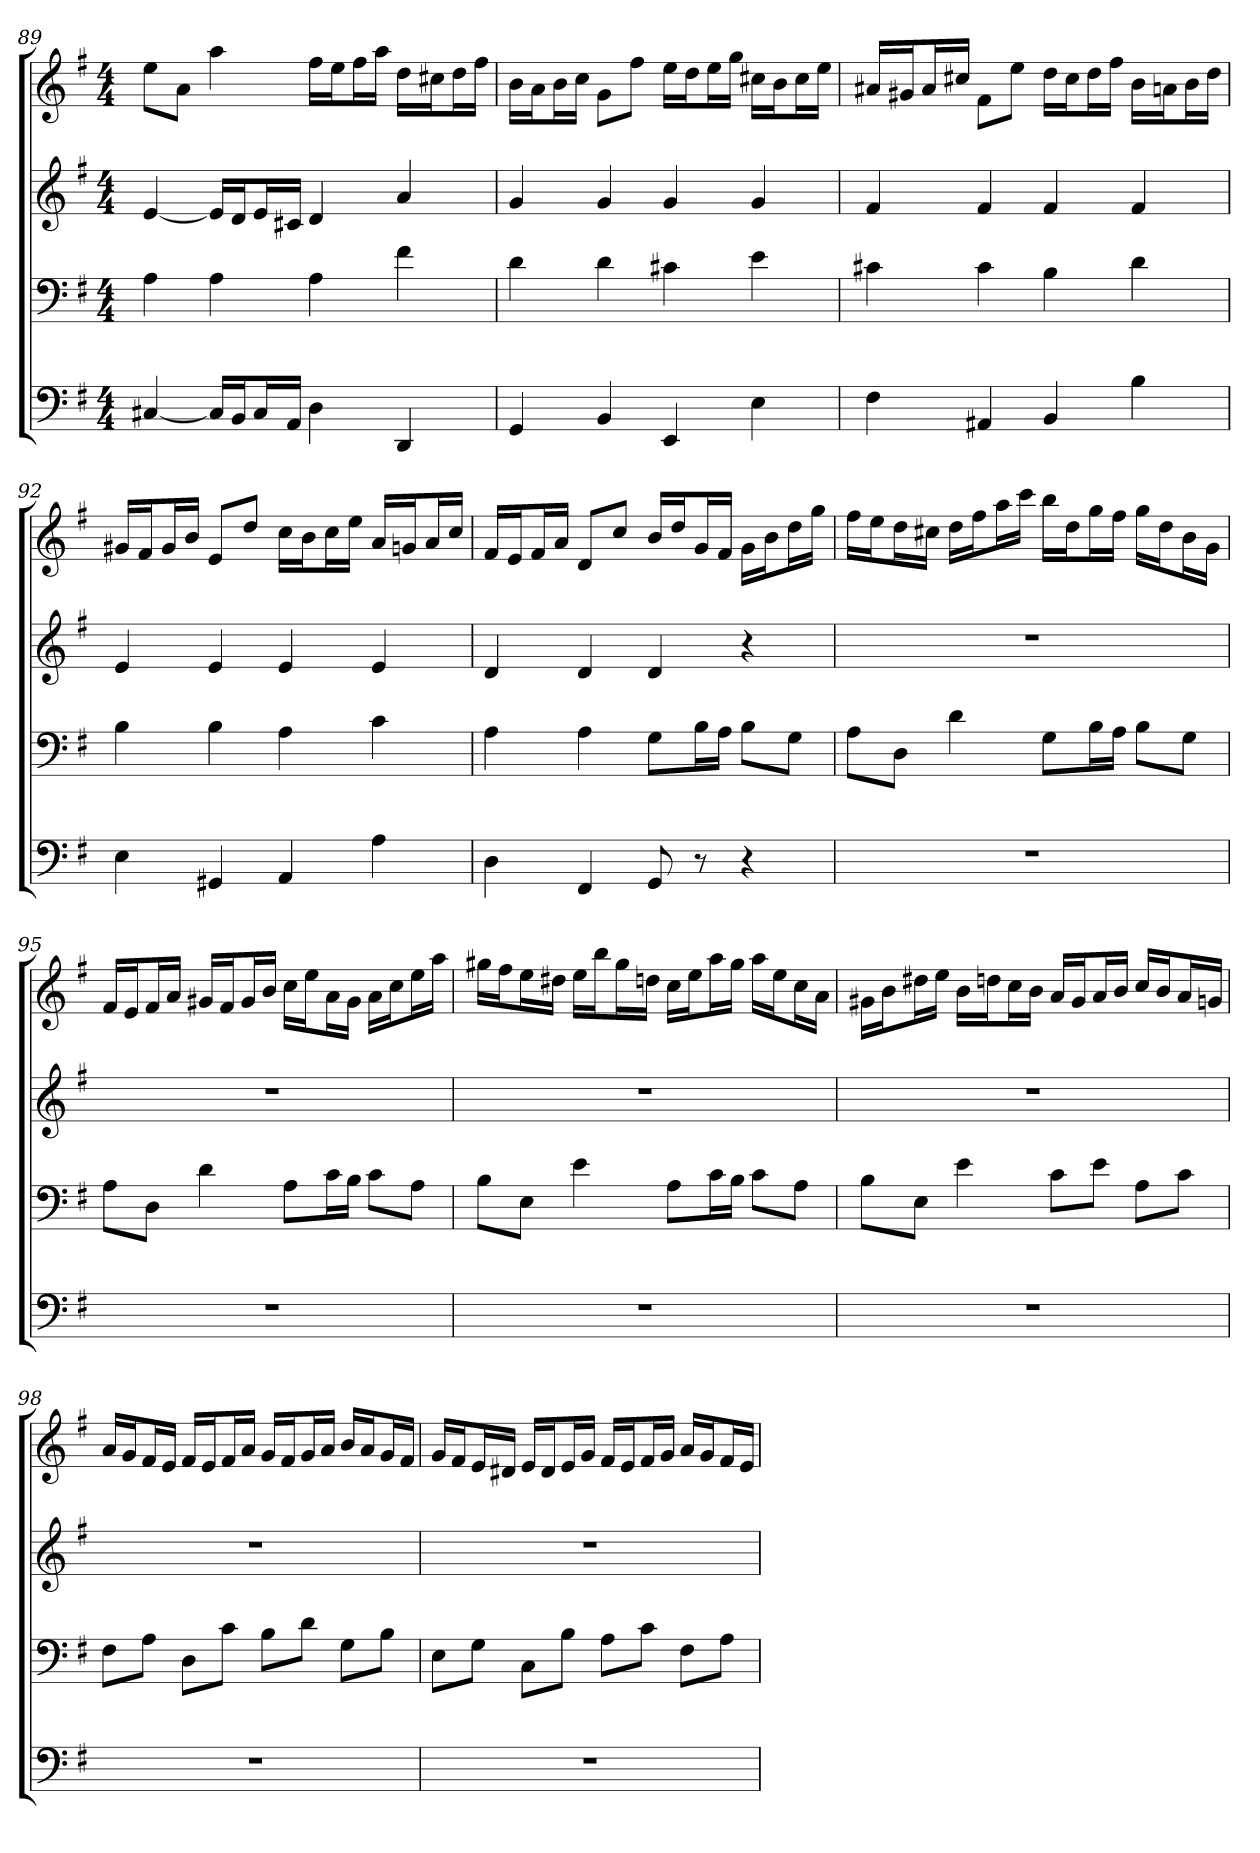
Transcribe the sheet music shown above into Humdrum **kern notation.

**kern	**kern	**kern	**kern
*part4	*part3	*part2	*part1
*staff4	*staff3	*staff2	*staff1
*k[f#]	*k[f#]	*k[f#]	*k[f#]
*M4/4	*M4/4	*M4/4	*M4/4
=89	=89	=89	=89
[4C#X	4A	[4e	8eeL
.	.	.	8aJ
16C#LL]	4A	16eLL]	4aa
16BBJ	.	16dJ	.
16C#L	.	16eL	.
16AAJJ	.	16c#XJJ	.
4D	4A	4d	16ff#LL
.	.	.	16eeJ
.	.	.	16ff#L
.	.	.	16aaJJ
4DD	4f#	4a	16ddLL
.	.	.	16cc#XJ
.	.	.	16ddL
.	.	.	16ff#JJ
=90	=90	=90	=90
4GG	4d	4g	16bLL
.	.	.	16aJ
.	.	.	16bL
.	.	.	16ccJJ
4BB	4d	4g	8gL
.	.	.	8ff#J
4EE	4c#X	4g	16eeLL
.	.	.	16ddJ
.	.	.	16eeL
.	.	.	16ggJJ
4E	4e	4g	16cc#XLL
.	.	.	16bJ
.	.	.	16cc#L
.	.	.	16eeJJ
=91	=91	=91	=91
4F#	4c#X	4f#	16a#XLL
.	.	.	16g#XJ
.	.	.	16a#L
.	.	.	16cc#XJJ
4AA#X	4c#	4f#	8f#L
.	.	.	8eeJ
4BB	4B	4f#	16ddLL
.	.	.	16cc#J
.	.	.	16ddL
.	.	.	16ff#JJ
4B	4d	4f#	16bLL
.	.	.	16anJ
.	.	.	16bL
.	.	.	16ddJJ
=92	=92	=92	=92
4E	4B	4e	16g#XLL
.	.	.	16f#J
.	.	.	16g#L
.	.	.	16bJJ
4GG#X	4B	4e	8eL
.	.	.	8ddJ
4AA	4A	4e	16ccLL
.	.	.	16bJ
.	.	.	16ccL
.	.	.	16eeJJ
4A	4c	4e	16aLL
.	.	.	16gnJ
.	.	.	16aL
.	.	.	16ccJJ
=93	=93	=93	=93
4D	4A	4d	16f#LL
.	.	.	16eJ
.	.	.	16f#L
.	.	.	16aJJ
4FF#	4A	4d	8dL
.	.	.	8ccJ
8GG	8GL	4d	16bLL
.	.	.	16ddJ
8r	16BL	.	16gL
.	16AJJ	.	16f#JJ
4r	8BL	4r	16gLL
.	.	.	16bJ
.	8GJ	.	16ddL
.	.	.	16ggJJ
=94	=94	=94	=94
1r	8AL	1r	16ff#LL
.	.	.	16eeJ
.	8DJ	.	16ddL
.	.	.	16cc#XJJ
.	4d	.	16ddLL
.	.	.	16ff#J
.	.	.	16aaL
.	.	.	16cccJJ
.	8GL	.	16bbLL
.	.	.	16ddJ
.	16BL	.	16ggL
.	16AJJ	.	16ff#JJ
.	8BL	.	16ggLL
.	.	.	16ddJ
.	8GJ	.	16bL
.	.	.	16gJJ
=95	=95	=95	=95
1r	8AL	1r	16f#LL
.	.	.	16eJ
.	8DJ	.	16f#L
.	.	.	16aJJ
.	4d	.	16g#XLL
.	.	.	16f#J
.	.	.	16g#L
.	.	.	16bJJ
.	8AL	.	16ccLL
.	.	.	16eeJ
.	16cL	.	16aL
.	16BJJ	.	16g#JJ
.	8cL	.	16aLL
.	.	.	16ccJ
.	8AJ	.	16eeL
.	.	.	16aaJJ
=96	=96	=96	=96
1r	8BL	1r	16gg#XLL
.	.	.	16ff#J
.	8EJ	.	16eeL
.	.	.	16dd#XJJ
.	4e	.	16eeLL
.	.	.	16bbJ
.	.	.	16gg#L
.	.	.	16ddnJJ
.	8AL	.	16ccLL
.	.	.	16eeJ
.	16cL	.	16aaL
.	16BJJ	.	16gg#JJ
.	8cL	.	16aaLL
.	.	.	16eeJ
.	8AJ	.	16ccL
.	.	.	16aJJ
=97	=97	=97	=97
1r	8BL	1r	16g#XLL
.	.	.	16bJ
.	8EJ	.	16dd#XL
.	.	.	16eeJJ
.	4e	.	16bLL
.	.	.	16ddnJ
.	.	.	16ccL
.	.	.	16bJJ
.	8cL	.	16aLL
.	.	.	16g#J
.	8eJ	.	16aL
.	.	.	16bJJ
.	8AL	.	16ccLL
.	.	.	16bJ
.	8cJ	.	16aL
.	.	.	16gnJJ
=98	=98	=98	=98
1r	8F#L	1r	16aLL
.	.	.	16gJ
.	8AJ	.	16f#L
.	.	.	16eJJ
.	8DL	.	16f#LL
.	.	.	16eJ
.	8cJ	.	16f#L
.	.	.	16aJJ
.	8BL	.	16gLL
.	.	.	16f#J
.	8dJ	.	16gL
.	.	.	16aJJ
.	8GL	.	16bLL
.	.	.	16aJ
.	8BJ	.	16gL
.	.	.	16f#JJ
=99	=99	=99	=99
1r	8EL	1r	16gLL
.	.	.	16f#J
.	8GJ	.	16eL
.	.	.	16d#XJJ
.	8CL	.	16eLL
.	.	.	16d#J
.	8BJ	.	16eL
.	.	.	16gJJ
.	8AL	.	16f#LL
.	.	.	16eJ
.	8cJ	.	16f#L
.	.	.	16gJJ
.	8F#L	.	16aLL
.	.	.	16gJ
.	8AJ	.	16f#L
.	.	.	16eJJ
=	=	=	=
*-	*-	*-	*-
